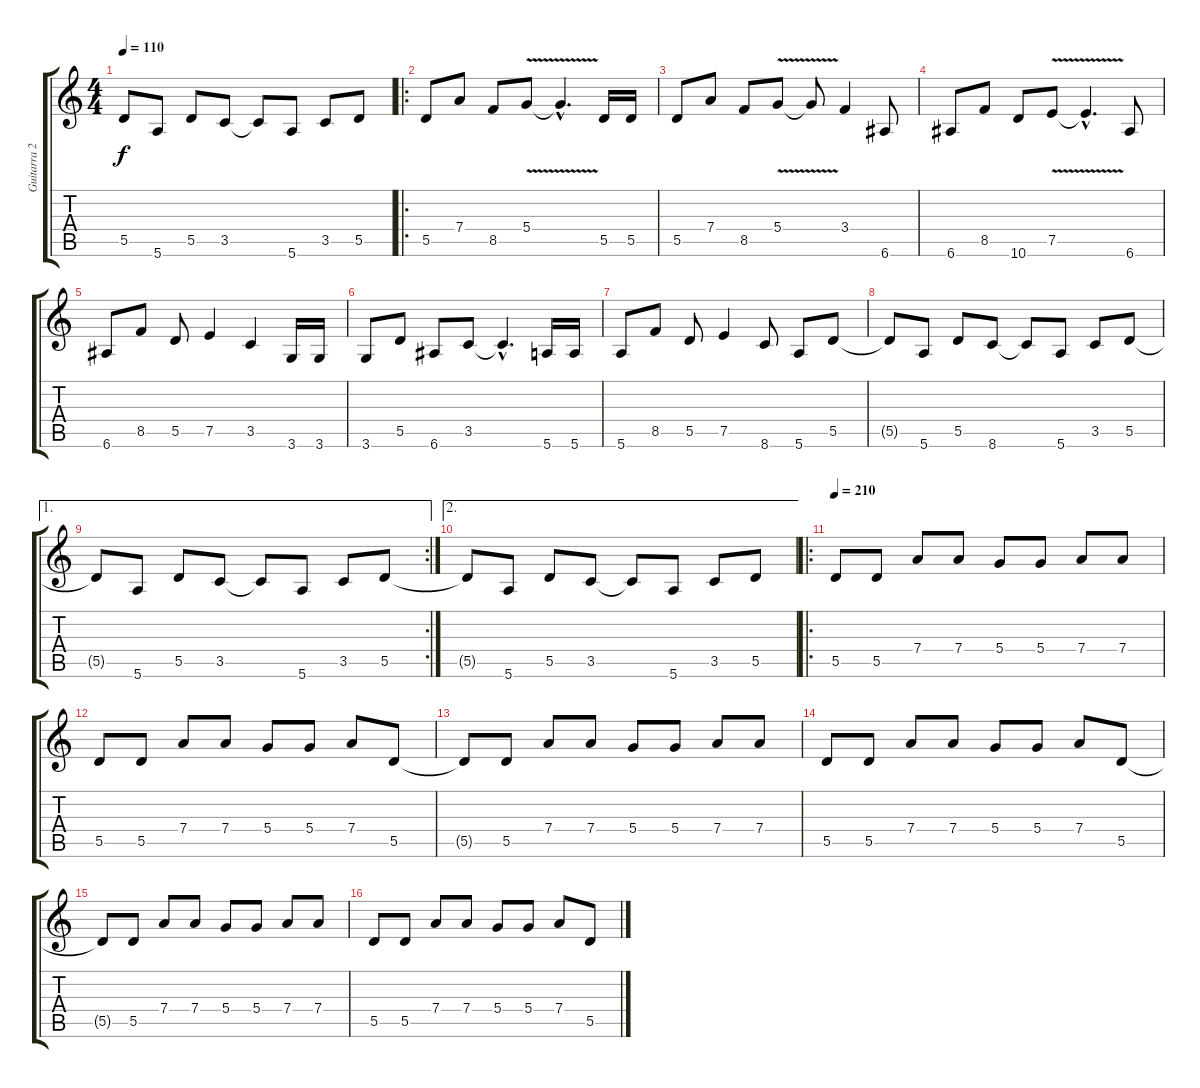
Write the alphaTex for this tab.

\track ("Guitarra 2" "Guitarra 2") {instrument distortionguitar}
\staff {score tabs}
\tuning (E4 B3 G3 D3 A2 E2) {hide}
\ts (4 4)
\tempo 110
\clef g2
\ks c
5.5{t}.8{dy f} 5.6.8 5.5.8 3.5.8 3.5{t}.8 5.6.8 3.5.8 5.5.8 |
\ro
5.5.8 7.4.8 8.5.8 5.4{v}.8 5.4{hac t}.4{d} 5.5.16 5.5.16 |
5.5.8 7.4.8 8.5.8 5.4{v}.8 5.4{t}.8 3.4.4 6.6.8 |
6.6.8 8.5.8 10.6.8 7.5{v}.8 7.5{hac t}.4{d} 6.6.8 |
6.6.8 8.5.8 5.5.8 7.5.4 3.5.4 3.6.16 3.6.16 |
3.6.8 5.5.8 6.6.8 3.5.8 3.5{hac t}.4{d} 5.6.16 5.6.16 |
5.6.8 8.5.8 5.5.8 7.5.4 8.6.8 5.6.8 5.5.8 |
5.5{t}.8 5.6.8 5.5.8 8.6.8 8.6{t}.8 5.6.8 3.5.8 5.5.8 |
\ae 1
\rc 2
5.5{t}.8 5.6.8 5.5.8 3.5.8 3.5{t}.8 5.6.8 3.5.8 5.5.8 |
\ae 2
5.5{t}.8 5.6.8 5.5.8 3.5.8 3.5{t}.8 5.6.8 3.5.8 5.5.8 |
\ro
\tempo 210
5.5.8 5.5.8 7.4.8 7.4.8 5.4.8 5.4.8 7.4.8 7.4.8 |
5.5.8 5.5.8 7.4.8 7.4.8 5.4.8 5.4.8 7.4.8 5.5.8 |
5.5{t}.8 5.5.8 7.4.8 7.4.8 5.4.8 5.4.8 7.4.8 7.4.8 |
5.5.8 5.5.8 7.4.8 7.4.8 5.4.8 5.4.8 7.4.8 5.5.8 |
5.5{t}.8 5.5.8 7.4.8 7.4.8 5.4.8 5.4.8 7.4.8 7.4.8 |
5.5.8 5.5.8 7.4.8 7.4.8 5.4.8 5.4.8 7.4.8 5.5.8
